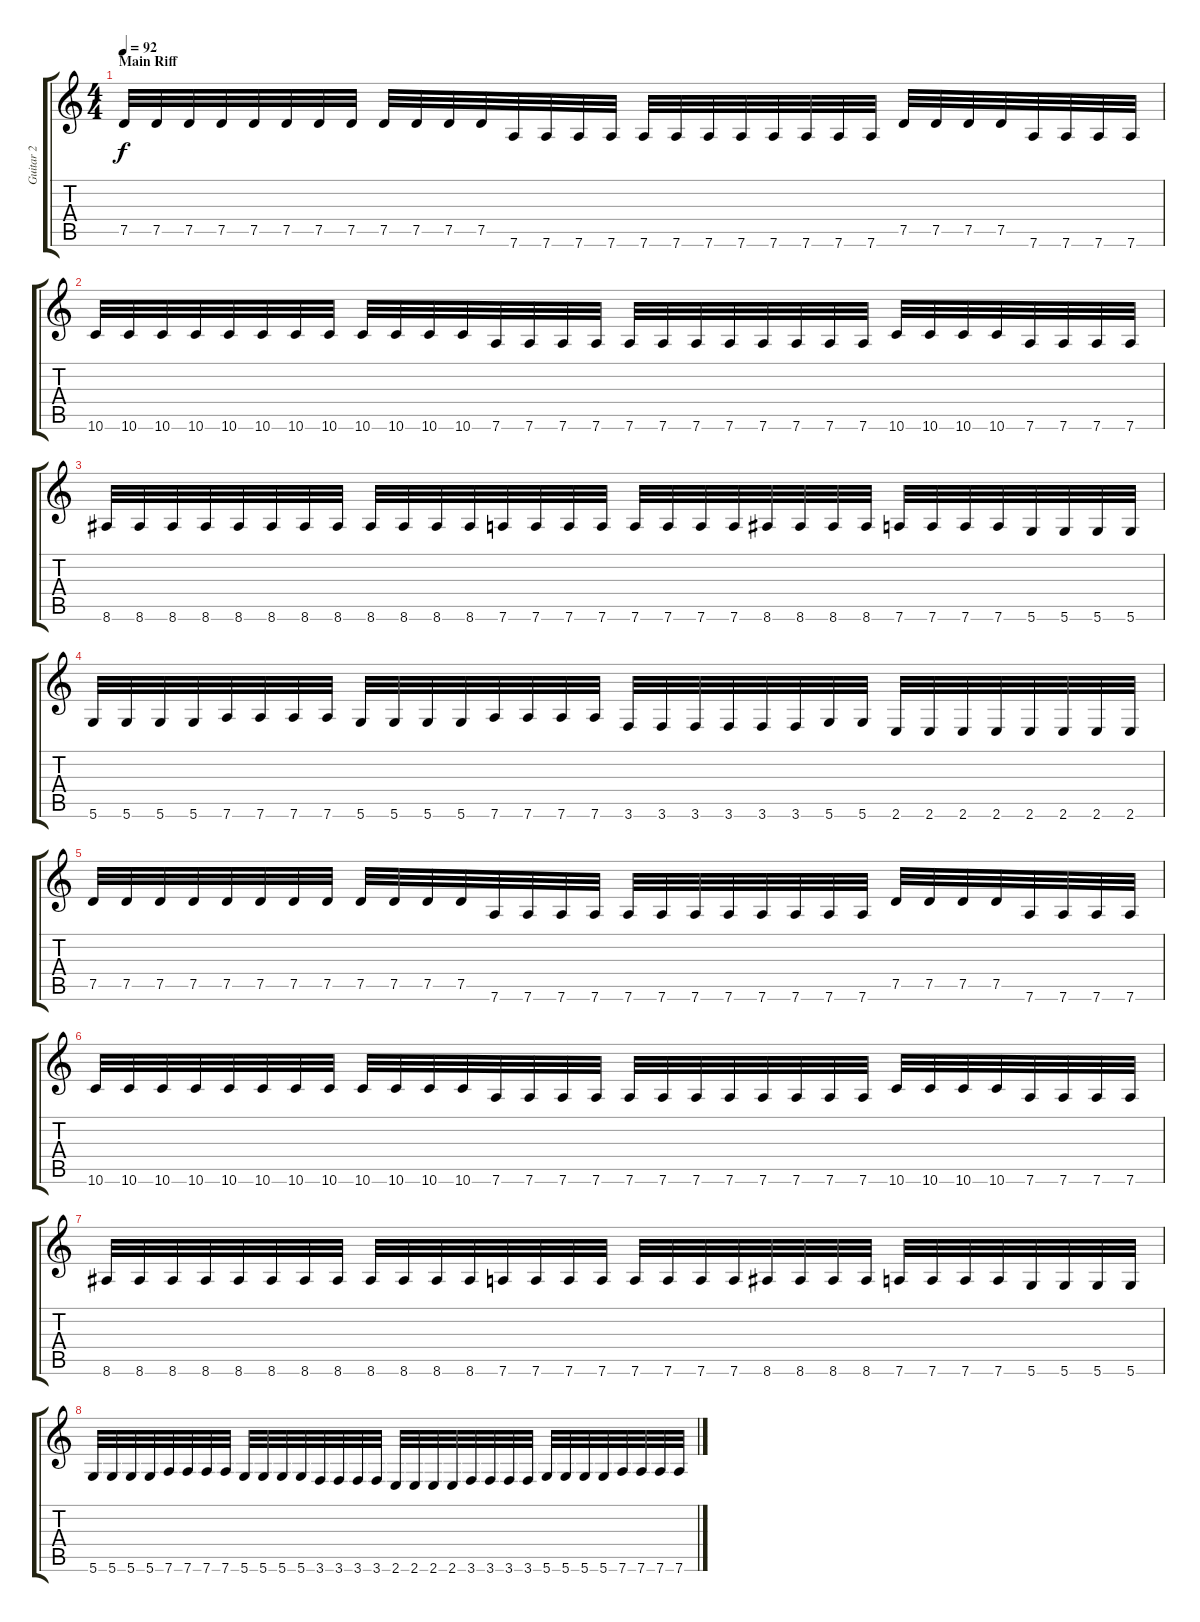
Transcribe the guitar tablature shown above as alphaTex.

\track ("Guitar 2" "Guitar 2") {instrument distortionguitar bank 255}
\staff {score tabs}
\tuning (D4 A3 F3 C3 G2 D2) {hide}
\ts (4 4)
\section ("" "Main Riff")
\tempo 92
\clef g2
\ks c
7.5.32{dy f} 7.5.32 7.5.32 7.5.32 7.5.32 7.5.32 7.5.32 7.5.32 7.5.32 7.5.32 7.5.32 7.5.32 7.6.32 7.6.32 7.6.32 7.6.32 7.6.32 7.6.32 7.6.32 7.6.32 7.6.32 7.6.32 7.6.32 7.6.32 7.5.32 7.5.32 7.5.32 7.5.32 7.6.32 7.6.32 7.6.32 7.6.32 |
10.6.32 10.6.32 10.6.32 10.6.32 10.6.32 10.6.32 10.6.32 10.6.32 10.6.32 10.6.32 10.6.32 10.6.32 7.6.32 7.6.32 7.6.32 7.6.32 7.6.32 7.6.32 7.6.32 7.6.32 7.6.32 7.6.32 7.6.32 7.6.32 10.6.32 10.6.32 10.6.32 10.6.32 7.6.32 7.6.32 7.6.32 7.6.32 |
8.6.32 8.6.32 8.6.32 8.6.32 8.6.32 8.6.32 8.6.32 8.6.32 8.6.32 8.6.32 8.6.32 8.6.32 7.6.32 7.6.32 7.6.32 7.6.32 7.6.32 7.6.32 7.6.32 7.6.32 8.6.32 8.6.32 8.6.32 8.6.32 7.6.32 7.6.32 7.6.32 7.6.32 5.6.32 5.6.32 5.6.32 5.6.32 |
5.6.32 5.6.32 5.6.32 5.6.32 7.6.32 7.6.32 7.6.32 7.6.32 5.6.32 5.6.32 5.6.32 5.6.32 7.6.32 7.6.32 7.6.32 7.6.32 3.6.32 3.6.32 3.6.32 3.6.32 3.6.32 3.6.32 5.6.32 5.6.32 2.6.32 2.6.32 2.6.32 2.6.32 2.6.32 2.6.32 2.6.32 2.6.32 |
7.5.32 7.5.32 7.5.32 7.5.32 7.5.32 7.5.32 7.5.32 7.5.32 7.5.32 7.5.32 7.5.32 7.5.32 7.6.32 7.6.32 7.6.32 7.6.32 7.6.32 7.6.32 7.6.32 7.6.32 7.6.32 7.6.32 7.6.32 7.6.32 7.5.32 7.5.32 7.5.32 7.5.32 7.6.32 7.6.32 7.6.32 7.6.32 |
10.6.32 10.6.32 10.6.32 10.6.32 10.6.32 10.6.32 10.6.32 10.6.32 10.6.32 10.6.32 10.6.32 10.6.32 7.6.32 7.6.32 7.6.32 7.6.32 7.6.32 7.6.32 7.6.32 7.6.32 7.6.32 7.6.32 7.6.32 7.6.32 10.6.32 10.6.32 10.6.32 10.6.32 7.6.32 7.6.32 7.6.32 7.6.32 |
8.6.32 8.6.32 8.6.32 8.6.32 8.6.32 8.6.32 8.6.32 8.6.32 8.6.32 8.6.32 8.6.32 8.6.32 7.6.32 7.6.32 7.6.32 7.6.32 7.6.32 7.6.32 7.6.32 7.6.32 8.6.32 8.6.32 8.6.32 8.6.32 7.6.32 7.6.32 7.6.32 7.6.32 5.6.32 5.6.32 5.6.32 5.6.32 |
5.6.32 5.6.32 5.6.32 5.6.32 7.6.32 7.6.32 7.6.32 7.6.32 5.6.32 5.6.32 5.6.32 5.6.32 3.6.32 3.6.32 3.6.32 3.6.32 2.6.32 2.6.32 2.6.32 2.6.32 3.6.32 3.6.32 3.6.32 3.6.32 5.6.32 5.6.32 5.6.32 5.6.32 7.6.32 7.6.32 7.6.32 7.6.32
